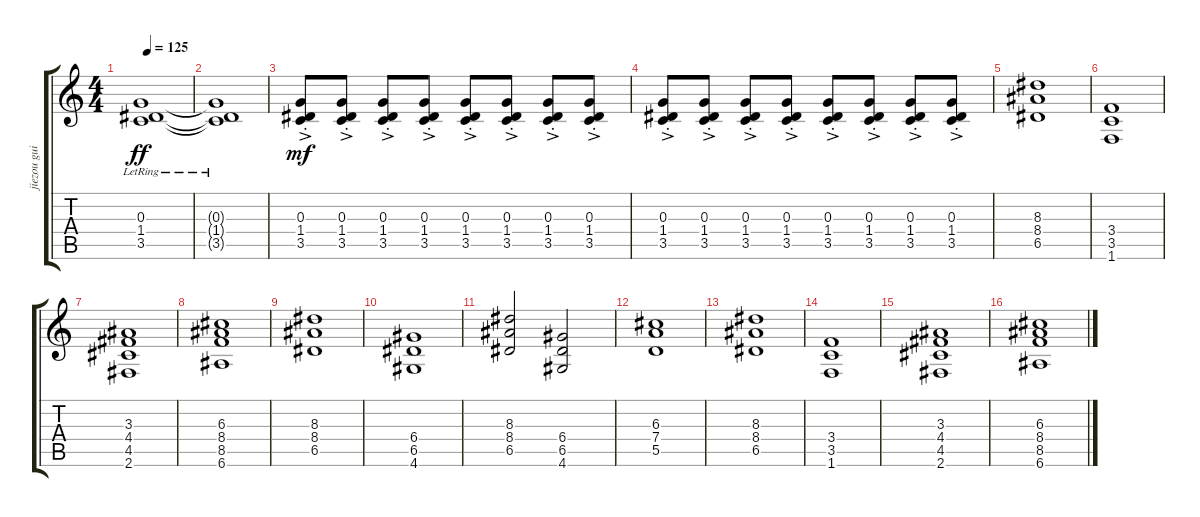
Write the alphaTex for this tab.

\track ("jiezou guitar" "jiezou gui") {instrument overdrivenguitar}
\staff {score tabs}
\tuning (E4 B3 G3 D3 A2 E2) {hide}
\ts (4 4)
\tempo 125
\clef g2
\ks c
(0.3{lr} 1.4{lr} 3.5{lr}).1{dy ff} |
(0.3{lr t} 1.4{lr t} 3.5{lr t}).1 |
(0.3{ac st} 1.4{ac st} 3.5{ac st}).8{dy mf} (0.3{ac st} 1.4{ac st} 3.5{ac st}).8 (0.3{ac st} 1.4{ac st} 3.5{ac st}).8 (0.3{ac st} 1.4{ac st} 3.5{ac st}).8 (0.3{ac st} 1.4{ac st} 3.5{ac st}).8 (0.3{ac st} 1.4{ac st} 3.5{ac st}).8 (0.3{ac st} 1.4{ac st} 3.5{ac st}).8 (0.3{ac st} 1.4{ac st} 3.5{ac st}).8 |
(0.3{ac st} 1.4{ac st} 3.5{ac st}).8 (0.3{ac st} 1.4{ac st} 3.5{ac st}).8 (0.3{ac st} 1.4{ac st} 3.5{ac st}).8 (0.3{ac st} 1.4{ac st} 3.5{ac st}).8 (0.3{ac st} 1.4{ac st} 3.5{ac st}).8 (0.3{ac st} 1.4{ac st} 3.5{ac st}).8 (0.3{ac st} 1.4{ac st} 3.5{ac st}).8 (0.3{ac st} 1.4{ac st} 3.5{ac st}).8 |
(8.3 8.4 6.5).1 |
(3.4 3.5 1.6).1 |
(3.3 4.4 4.5 2.6).1 |
(6.3 8.4 8.5 6.6).1 |
(8.3 8.4 6.5).1 |
(6.4 6.5 4.6).1 |
(8.3 8.4 6.5).2 (6.4 6.5 4.6).2 |
(6.3 7.4 5.5).1 |
(8.3 8.4 6.5).1 |
(3.4 3.5 1.6).1 |
(3.3 4.4 4.5 2.6).1 |
(6.3 8.4 8.5 6.6).1
